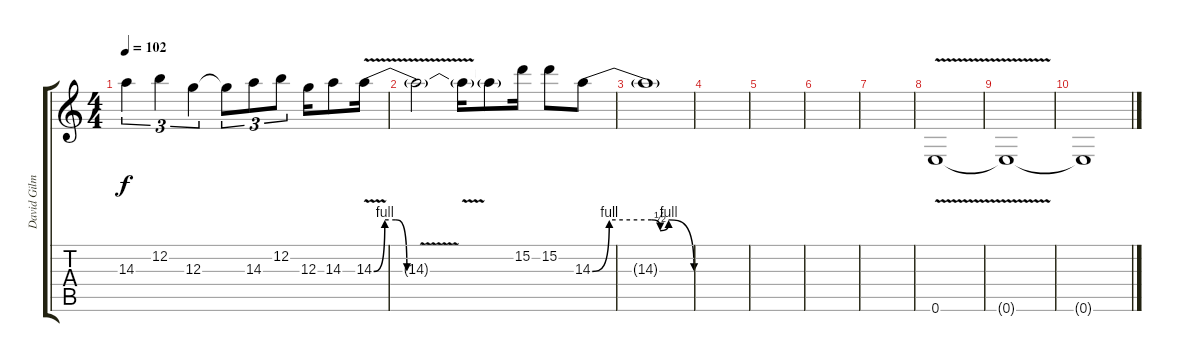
\track ("David Gilmour / Talkbox" "David Gilm") {instrument distortionguitar}
\staff {score tabs}
\tuning (E4 B3 G3 D3 A2 E2) {hide}
\ts (4 4)
\tempo 102
\clef g2
\ks c
14.3.4{tu (3 2) dy f} 12.2.4{tu (3 2)} 12.3.4{tu (3 2)} 12.3{t}.8{tu (3 2)} 14.3.8{tu (3 2)} 12.2.8{tu (3 2)} 12.3.16 14.3.8 14.3{be (custom 0 0 15 4 30 4 45 0 60 0) v}.16 |
14.3{v t}.2 14.3{t}.16 14.3{t}.8 15.2.16 15.2.8 14.3{be (custom 0 0 10 4 35 4 40 2 45 4 60 0)}.8 |
14.3{t}.1 |
|
|
|
|
0.6{v}.1 |
0.6{t}.1 |
0.6{t}.1
